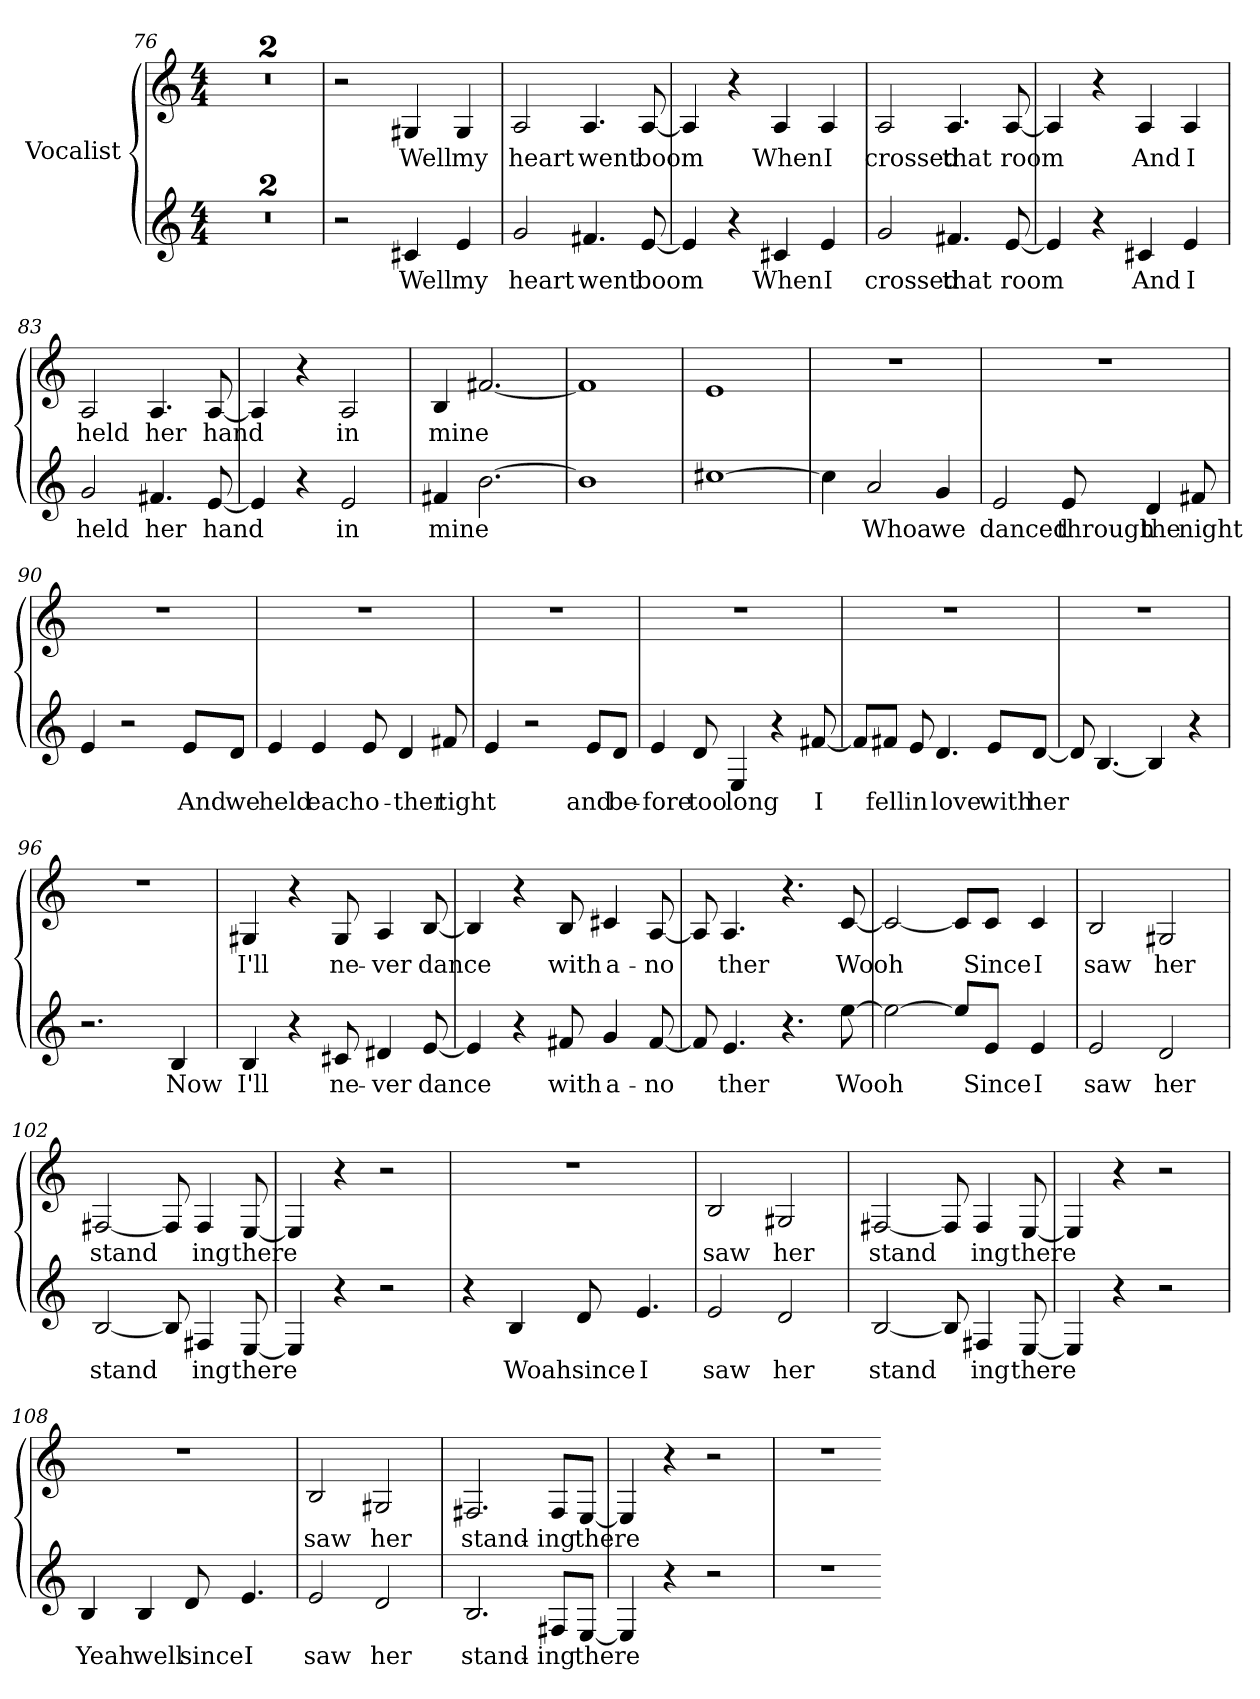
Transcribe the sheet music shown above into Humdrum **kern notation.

**kern	**text	**kern	**text
*part1	*part1	*part1	*part1
*staff2	*staff2	*staff1	*staff1
*I"Vocalist	*	*	*
*clefG2	*	*clefG2	*
*M4/4	*	*M4/4	*
=76	=76	=76	=76
1r	.	1r	.
=77	=77	=77	=77
1r	.	1r	.
=78	=78	=78	=78
2r	.	2r	.
4c#X	Well	4G#X	Well
4e	my	4G#	my
=79	=79	=79	=79
2g	heart	2A	heart
4.f#X	went	4.A	went
[8e	boom	[8A	boom
=80	=80	=80	=80
4e]	_	4A]	_
4r	.	4r	.
4c#X	When	4A	When
4e	I	4A	I
=81	=81	=81	=81
2g	crossed	2A	crossed
4.f#X	that	4.A	that
[8e	room	[8A	room
=82	=82	=82	=82
4e]	_	4A]	_
4r	.	4r	.
4c#X	And	4A	And
4e	I	4A	I
=83	=83	=83	=83
2g	held	2A	held
4.f#X	her	4.A	her
[8e	hand	[8A	hand
=84	=84	=84	=84
4e]	_	4A]	_
4r	.	4r	.
2e	in	2A	in
=85	=85	=85	=85
4f#X	mine	4B	mine
[2.b	_	[2.f#X	_
=86	=86	=86	=86
1b]	_	1f#]	_
=87	=87	=87	=87
[1cc#X	_	1e	_
=88	=88	=88	=88
4cc#]	_	1r	.
2a	Whoa	.	.
4g	we	.	.
=89	=89	=89	=89
2e	danced	1r	.
8e	through	.	.
4d	the	.	.
8f#X	night	.	.
=90	=90	=90	=90
4e	_	1r	.
2r	.	.	.
8e/L	And	.	.
8d/J	we	.	.
=91	=91	=91	=91
4e	held	1r	.
4e	each	.	.
8e	o-	.	.
4d	-ther	.	.
8f#X	tight	.	.
=92	=92	=92	=92
4e	_	1r	.
2r	.	.	.
8e/L	and	.	.
8d/J	be-	.	.
=93	=93	=93	=93
4e	-fore	1r	.
8d	too	.	.
4E	long	.	.
4r	.	.	.
[8f#X	I	.	.
=94	=94	=94	=94
8f#/L]	_	1r	.
8f#X/J	fell	.	.
8e	in	.	.
4.d	love	.	.
8e/L	with	.	.
[8d/J	her	.	.
=95	=95	=95	=95
8d]	_	1r	.
[4.B	_	.	.
4B]	_	.	.
4r	.	.	.
=96	=96	=96	=96
2.r	.	1r	.
4B	Now	.	.
=97	=97	=97	=97
4B	I'll	4G#X	I'll
4r	.	4r	.
8c#X	ne-	8G#	ne-
4d#X	-ver	4A	-ver
[8e	dance	[8B	dance
=98	=98	=98	=98
4e]	_	4B]	_
4r	.	4r	.
8f#X	with	8B	with
4g	a-	4c#X	a-
[8f#	-no-	[8A	-no-
=99	=99	=99	=99
8f#]	_	8A]	_
4.e	-ther	4.A	-ther
4.r	.	4.r	.
[8ee	Wooh	[8c	Wooh
=100	=100	=100	=100
2ee_	_	2c_	_
8ee/L]	_	8c/L]	_
8e/J	Since	8c/J	Since
4e	I	4c	I
=101	=101	=101	=101
2e	saw	2B	saw
2d	her	2G#X	her
=102	=102	=102	=102
[2B	stand-	[2F#X	stand-
8B]	_	8F#]	_
4F#X	-ing	4F#	-ing
[8E	there	[8E	there
=103	=103	=103	=103
4E]	_	4E]	_
4r	.	4r	.
2r	.	2r	.
=104	=104	=104	=104
4r	.	1r	.
4B	Woah	.	.
8d	since	.	.
4.e	I	.	.
=105	=105	=105	=105
2e	saw	2B	saw
2d	her	2G#X	her
=106	=106	=106	=106
[2B	stand-	[2F#X	stand-
8B]	_	8F#]	_
4F#X	-ing	4F#	-ing
[8E	there	[8E	there
=107	=107	=107	=107
4E]	_	4E]	_
4r	.	4r	.
2r	.	2r	.
=108	=108	=108	=108
4B	Yeah	1r	.
4B	well	.	.
8d	since	.	.
4.e	I	.	.
=109	=109	=109	=109
2e	saw	2B	saw
2d	her	2G#X	her
=110	=110	=110	=110
2.B	stand-	2.F#X	stand-
8F#X/L	-ing	8F#/L	-ing
[8E/J	there	[8E/J	there
=111	=111	=111	=111
4E]	_	4E]	_
4r	.	4r	.
2r	.	2r	.
=112	=112	=112	=112
1r	.	1r	.
=-	=-	=-	=-
*-	*-	*-	*-
